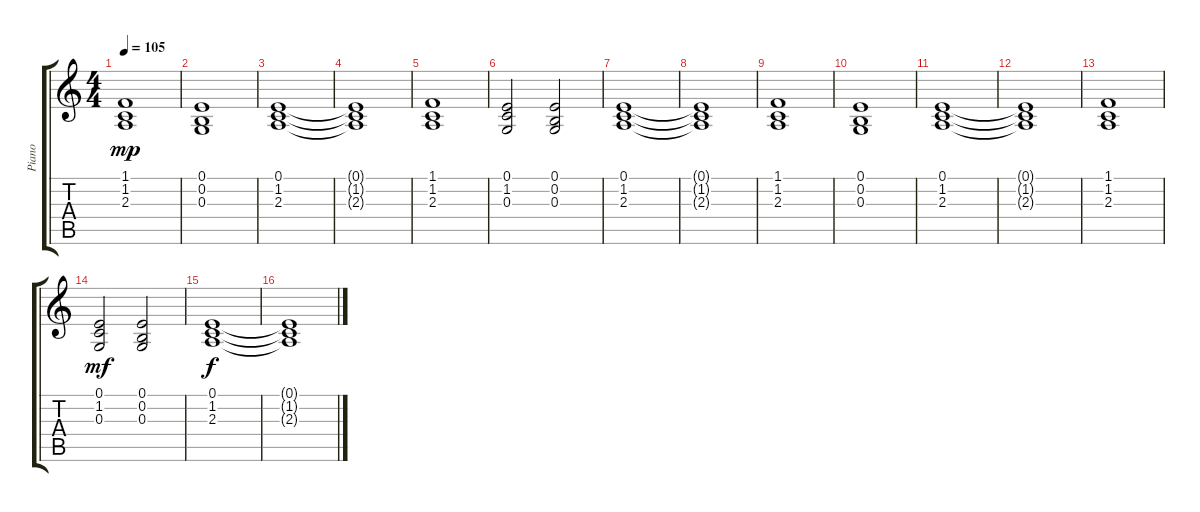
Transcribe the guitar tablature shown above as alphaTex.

\track ("Piano" "Piano") {instrument synthstrings1}
\staff {score tabs}
\tuning (E4 B3 G3 D3 A2 E2) {hide}
\ts (4 4)
\tempo 105
\clef g2
\ks c
(1.1 1.2 2.3).1{dy mp} |
(0.1 0.2 0.3).1 |
(0.1 1.2 2.3).1 |
(0.1{t} 1.2{t} 2.3{t}).1 |
(1.1 1.2 2.3).1 |
(0.1 1.2 0.3).2 (0.1 0.2 0.3).2 |
(0.1 1.2 2.3).1 |
(0.1{t} 1.2{t} 2.3{t}).1 |
(1.1 1.2 2.3).1 |
(0.1 0.2 0.3).1 |
(0.1 1.2 2.3).1 |
(0.1{t} 1.2{t} 2.3{t}).1 |
(1.1 1.2 2.3).1 |
(0.1 1.2 0.3).2{dy mf} (0.1 0.2 0.3).2 |
(0.1 1.2 2.3).1{dy f} |
(0.1{t} 1.2{t} 2.3{t}).1{volume 0}
